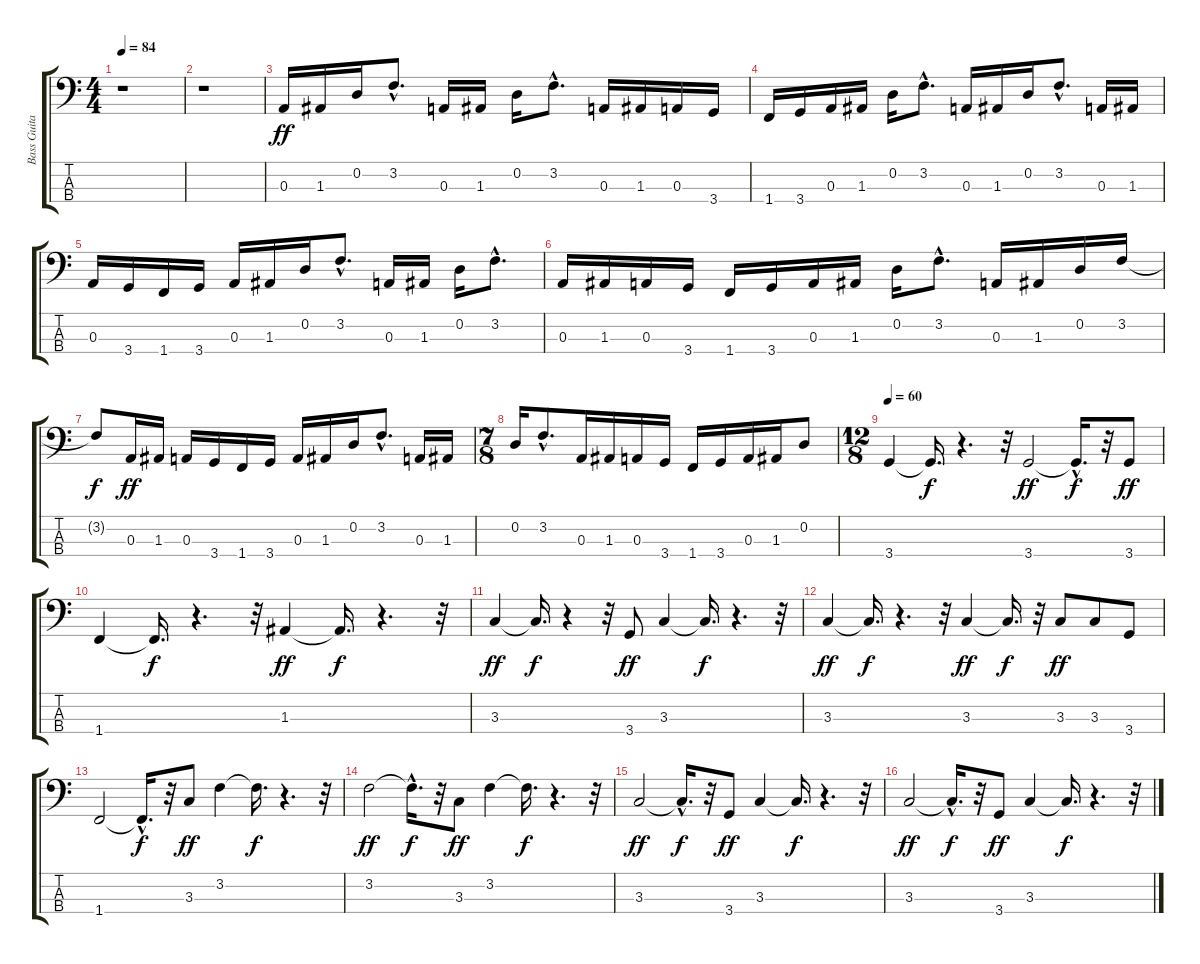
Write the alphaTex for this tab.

\track ("Bass Guitar" "Bass Guita") {instrument fretlessbass}
\staff {score tabs}
\tuning (G2 D2 A1 E1) {hide}
\ts (4 4)
\tempo 84
\clef f4
\ks c
r.1{dy ff instrument fretlessbass} |
r.1 |
0.3.16 1.3.16 0.2.16 3.2{hac}.8{d} 0.3.16 1.3.16 0.2.16 3.2{hac}.8{d} 0.3.16 1.3.16 0.3.16 3.4.16 |
1.4.16 3.4.16 0.3.16 1.3.16 0.2.16 3.2{hac}.8{d} 0.3.16 1.3.16 0.2.16 3.2{hac}.8{d} 0.3.16 1.3.16 |
0.3.16 3.4.16 1.4.16 3.4.16 0.3.16 1.3.16 0.2.16 3.2{hac}.8{d} 0.3.16 1.3.16 0.2.16 3.2{hac}.8{d} |
0.3.16 1.3.16 0.3.16 3.4.16 1.4.16 3.4.16 0.3.16 1.3.16 0.2.16 3.2{hac}.8{d} 0.3.16 1.3.16 0.2.16 3.2.16 |
3.2{t}.8{dy f} 0.3.16{dy ff} 1.3.16 0.3.16 3.4.16 1.4.16 3.4.16 0.3.16 1.3.16 0.2.16 3.2{hac}.8{d} 0.3.16 1.3.16 |
\ts (7 8)
0.2.16 3.2{hac}.8{d} 0.3.16 1.3.16 0.3.16 3.4.16 1.4.16 3.4.16 0.3.16 1.3.16 0.2.8 |
\ts (12 8)
\tempo 60
3.4.4 3.4{t}.16{d dy f} r.4{d} r.32 3.4.2{dy ff} 3.4{hac t}.16{d dy f} r.32 3.4.8{dy ff} |
1.4.4 1.4{t}.16{d dy f} r.4{d} r.32 1.3.4{dy ff} 1.3{t}.16{d dy f} r.4{d} r.32 |
3.3.4{dy ff} 3.3{t}.16{d dy f} r.4 r.32 3.4.8{dy ff} 3.3.4 3.3{t}.16{d dy f} r.4{d} r.32 |
3.3.4{dy ff} 3.3{t}.16{d dy f} r.4{d} r.32 3.3.4{dy ff} 3.3{t}.16{d dy f} r.32 3.3.8{dy ff} 3.3.8 3.4.8 |
1.4.2 1.4{hac t}.16{d dy f} r.32 3.3.8{dy ff} 3.2.4 3.2{t}.16{d dy f} r.4{d} r.32 |
3.2.2{dy ff} 3.2{hac t}.16{d dy f} r.32 3.3.8{dy ff} 3.2.4 3.2{t}.16{d dy f} r.4{d} r.32 |
3.3.2{dy ff} 3.3{hac t}.16{d dy f} r.32 3.4.8{dy ff} 3.3.4 3.3{t}.16{d dy f} r.4{d} r.32 |
3.3.2{dy ff} 3.3{hac t}.16{d dy f} r.32 3.4.8{dy ff} 3.3.4 3.3{t}.16{d dy f} r.4{d} r.32
